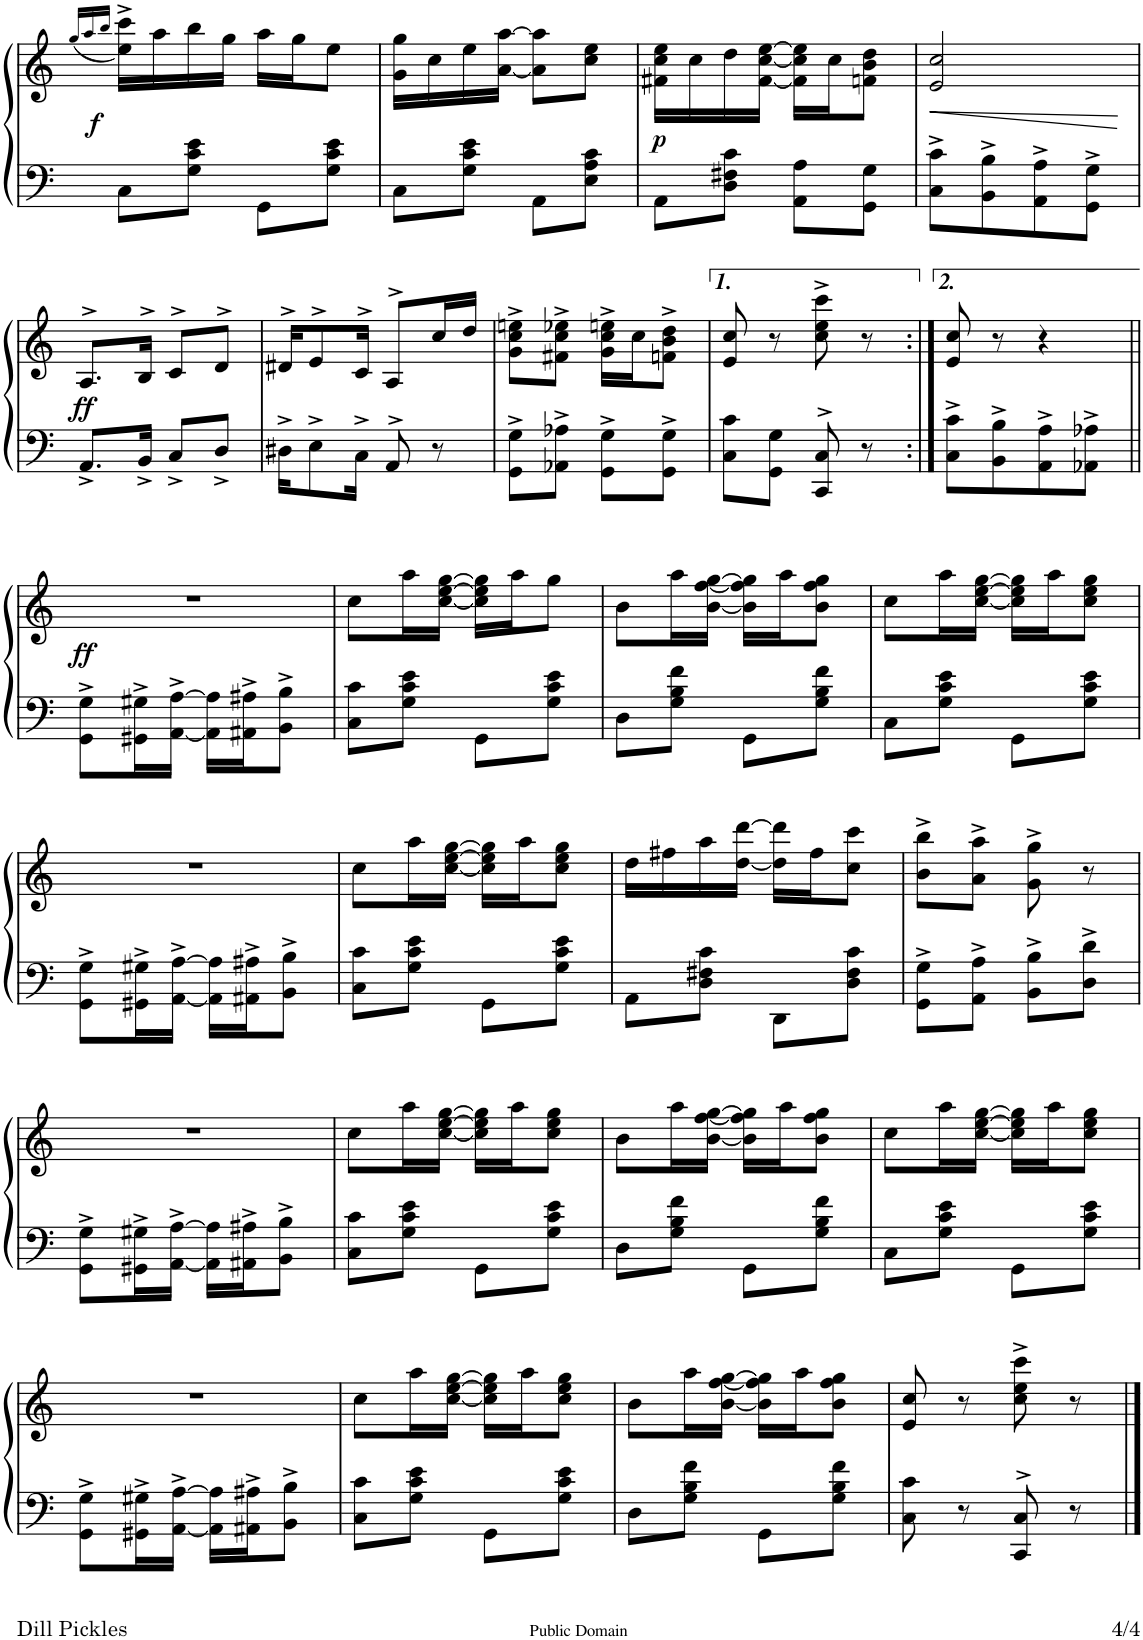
**kern	**kern	**dynam
*part1	*part1	*part1
*staff2	*staff1	*staff1/2
*I"Piano	*	*
*I'Pno	*	*
!!LO:PB:g=z
*clefF4	*clefG2	*
*k[]	*k[]	*
*M2/4	*M2/4	*
=62	=62	=62
.	(16qgg/LL	.
.	16qaa/	.
.	16qbb/JJ	.
!	!	!LO:DY:b
8C\L	16ee\^> 16ccc\^>LL)	f
.	16aa\	.
8G\ 8c\ 8e\J	16bb\	.
.	16gg\JJ	.
8GG\L	16aa\LL	.
.	16gg\J	.
8G\ 8c\ 8e\J	8ee\J	.
=63	=63	=63
8C\L	16g\ 16gg\LL	.
.	16cc\	.
8G\ 8c\ 8e\J	16ee\	.
.	[<16a\ [16aa\JJ	.
8AA\L	8a\] 8aa\]L	.
8E\ 8A\ 8c\J	8cc\ 8ee\J	.
=64	=64	=64
!	!	!LO:DY:b
8AA\L	16f#X\ 16cc\ 16ee\LL	p
.	16cc\	.
8D\ 8F#X\ 8c\J	16dd\	.
.	[<16f#\ [<16cc\ [16ee\JJ	.
8AA\ 8A\L	16f#\] 16cc\] 16ee\]LL	.
.	16cc\J	.
8GG\ 8G\J	8fn\ 8b\ 8dd\J	.
=65	=65	=65
!	!	!LO:HP:b
8C\^> 8c\^>L	2e/ 2cc/	<
8BB\^> 8B\^>	.	.
8AA\^> 8A\^>	.	.
8GG\^> 8G\^>J	.	.
.	.	[
!!LO:LB:g=z
=66	=66	=66
!	!	!LO:DY:b
8.AA^</L	8.A^>/L	ff
16BB^</Jk	16B^>/Jk	.
8C^</L	8c^>/L	.
8D^</J	8d^>/J	.
=67	=67	=67
16D#X^>\KL	16d#X^>/KL	.
8E^>\	8e^>/	.
16C^>\Jk	16c^>/Jk	.
8AA^>/	8A^>/L	.
8r	16cc/L	.
.	16dd/JJ	.
=68	=68	=68
8GG\^> 8G\^>L	8g\^> 8cc\^> 8een\^>L	.
8AA-X\^> 8A-X\^>J	8f#X\^> 8cc\^> 8ee-X\^>J	.
8GG\^> 8G\^>L	16g\^> 16cc\^> 16een\^>LL	.
.	16cc\J	.
8GG\^> 8G\^>J	8fn\^> 8b\^> 8dd\^>J	.
=69	=69	=69
8C\ 8c\L	8e/ 8cc/	.
8GG\ 8G\J	8r	.
8CC/^> 8C/^>	8cc\^> 8ee\^> 8ccc\^>	.
8r	8r	.
=70:|!	=70:|!	=70:|!
8C\^> 8c\^>L	8e/ 8cc/	.
8BB\^> 8B\^>	8r	.
8AA\^> 8A\^>	4r	.
8AA-X\^> 8A-X\^>J	.	.
!!LO:LB:g=z
=71||	=71||	=71||
!	!	!LO:DY:b
8GG\^> 8G\^>L	2r	ff
16GG#X\^> 16G#X\^>L	.	.
[<16AA\^> [16A\^>JJ	.	.
16AA\] 16A\]LL	.	.
16AA#X\^> 16A#X\^>J	.	.
8BB\^> 8B\^>J	.	.
=72	=72	=72
8C\ 8c\L	8cc\L	.
8G\ 8c\ 8e\J	16aa\L	.
.	[<16cc\ [16ee\ [16gg\JJ	.
8GG\L	16cc\] 16ee\] 16gg\]LL	.
.	16aa\J	.
8G\ 8c\ 8e\J	8gg\J	.
=73	=73	=73
8D\L	8b\L	.
8G\ 8B\ 8f\J	16aa\L	.
.	[<16b\ [<16ff\ [16gg\JJ	.
8GG\L	16b\] 16ff\] 16gg\]LL	.
.	16aa\J	.
8G\ 8B\ 8f\J	8b\ 8ff\ 8gg\J	.
=74	=74	=74
8C\L	8cc\L	.
8G\ 8c\ 8e\J	16aa\L	.
.	[<16cc\ [16ee\ [16gg\JJ	.
8GG\L	16cc\] 16ee\] 16gg\]LL	.
.	16aa\J	.
8G\ 8c\ 8e\J	8cc\ 8ee\ 8gg\J	.
!!LO:LB:g=z
=75	=75	=75
8GG\^> 8G\^>L	2r	.
16GG#X\^> 16G#X\^>L	.	.
[<16AA\^> [16A\^>JJ	.	.
16AA\] 16A\]LL	.	.
16AA#X\^> 16A#X\^>J	.	.
8BB\^> 8B\^>J	.	.
=76	=76	=76
8C\ 8c\L	8cc\L	.
8G\ 8c\ 8e\J	16aa\L	.
.	[<16cc\ [16ee\ [16gg\JJ	.
8GG\L	16cc\] 16ee\] 16gg\]LL	.
.	16aa\J	.
8G\ 8c\ 8e\J	8cc\ 8ee\ 8gg\J	.
=77	=77	=77
8AA\L	16dd\LL	.
.	16ff#X\	.
8D\ 8F#X\ 8c\J	16aa\	.
.	[<16dd\ [16ddd\JJ	.
8DD\L	16dd\] 16ddd\]LL	.
.	16ff#\J	.
8D\ 8F#\ 8c\J	8cc\ 8ccc\J	.
=78	=78	=78
8GG\^> 8G\^>L	8b\^> 8bb\^>L	.
8AA\^> 8A\^>J	8a\^> 8aa\^>J	.
8BB\^> 8B\^>L	8g\^> 8gg\^>	.
8D\^> 8d\^>J	8r	.
!!LO:LB:g=z
=79	=79	=79
8GG\^> 8G\^>L	2r	.
16GG#X\^> 16G#X\^>L	.	.
[<16AA\^> [16A\^>JJ	.	.
16AA\] 16A\]LL	.	.
16AA#X\^> 16A#X\^>J	.	.
8BB\^> 8B\^>J	.	.
=80	=80	=80
8C\ 8c\L	8cc\L	.
8G\ 8c\ 8e\J	16aa\L	.
.	[<16cc\ [16ee\ [16gg\JJ	.
8GG\L	16cc\] 16ee\] 16gg\]LL	.
.	16aa\J	.
8G\ 8c\ 8e\J	8cc\ 8ee\ 8gg\J	.
=81	=81	=81
8D\L	8b\L	.
8G\ 8B\ 8f\J	16aa\L	.
.	[<16b\ [<16ff\ [16gg\JJ	.
8GG\L	16b\] 16ff\] 16gg\]LL	.
.	16aa\J	.
8G\ 8B\ 8f\J	8b\ 8ff\ 8gg\J	.
=82	=82	=82
8C\L	8cc\L	.
8G\ 8c\ 8e\J	16aa\L	.
.	[<16cc\ [16ee\ [16gg\JJ	.
8GG\L	16cc\] 16ee\] 16gg\]LL	.
.	16aa\J	.
8G\ 8c\ 8e\J	8cc\ 8ee\ 8gg\J	.
!!LO:LB:g=z
=83	=83	=83
8GG\^> 8G\^>L	2r	.
16GG#X\^> 16G#X\^>L	.	.
[<16AA\^> [16A\^>JJ	.	.
16AA\] 16A\]LL	.	.
16AA#X\^> 16A#X\^>J	.	.
8BB\^> 8B\^>J	.	.
=84	=84	=84
8C\ 8c\L	8cc\L	.
8G\ 8c\ 8e\J	16aa\L	.
.	[<16cc\ [16ee\ [16gg\JJ	.
8GG\L	16cc\] 16ee\] 16gg\]LL	.
.	16aa\J	.
8G\ 8c\ 8e\J	8cc\ 8ee\ 8gg\J	.
=85	=85	=85
8D\L	8b\L	.
8G\ 8B\ 8f\J	16aa\L	.
.	[<16b\ [<16ff\ [16gg\JJ	.
8GG\L	16b\] 16ff\] 16gg\]LL	.
.	16aa\J	.
8G\ 8B\ 8f\J	8b\ 8ff\ 8gg\J	.
=86	=86	=86
8C\ 8c\	8e/ 8cc/	.
8r	8r	.
8CC/^> 8C/^>	8cc\^> 8ee\^> 8ccc\^>	.
8r	8r	.
==	==	==
*-	*-	*-
